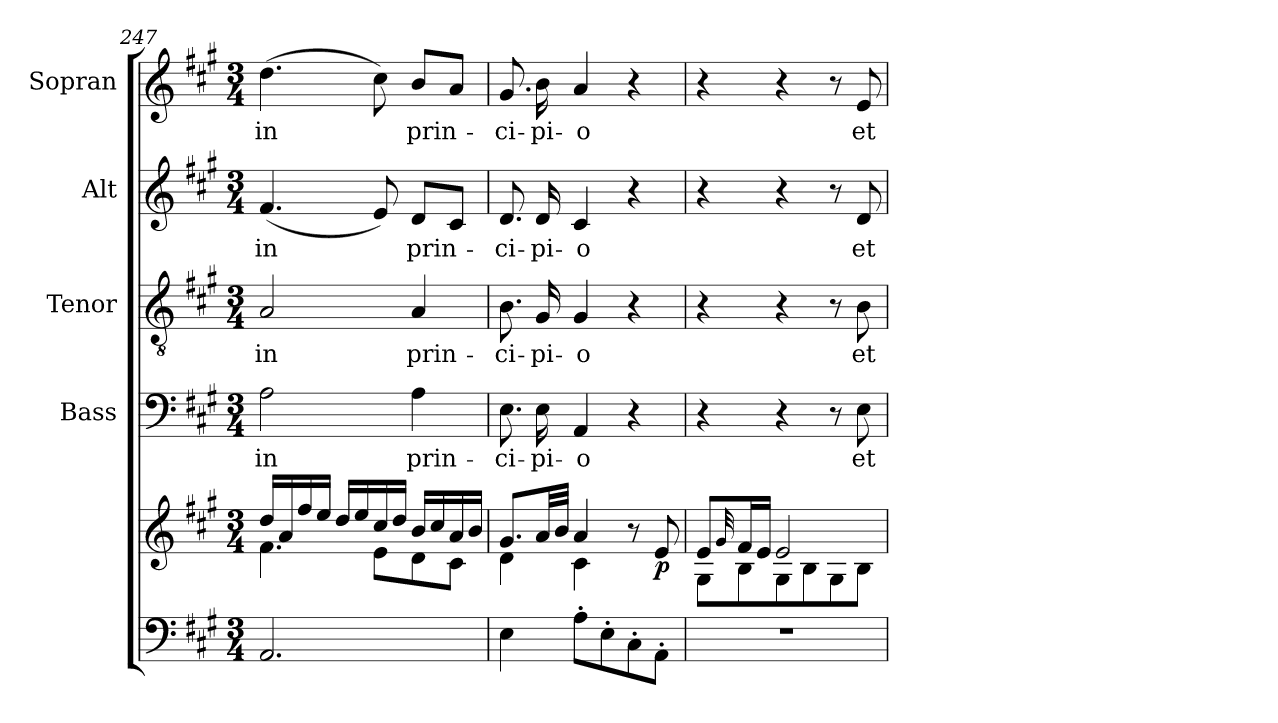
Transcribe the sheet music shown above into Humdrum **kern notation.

**kern	**kern	**dynam	**kern	**text	**kern	**text	**kern	**text	**kern	**text
*part5	*part5	*part5	*part4	*part4	*part3	*part3	*part2	*part2	*part1	*part1
*staff6	*staff5	*staff5/6	*staff4	*staff4	*staff3	*staff3	*staff2	*staff2	*staff1	*staff1
*	*	*	*I"Bass	*	*I"Tenor	*	*I"Alt	*	*I"Sopran	*
*	*	*	*I'B.	*	*I'T.	*	*I'A.	*	*I'S.	*
*clefF4	*clefG2	*	*clefF4	*	*clefGv2	*	*clefG2	*	*clefG2	*
*k[f#c#g#]	*k[f#c#g#]	*	*k[f#c#g#]	*	*k[f#c#g#]	*	*k[f#c#g#]	*	*k[f#c#g#]	*
*A:	*A:	*	*A:	*	*A:	*	*A:	*	*A:	*
*M3/4	*M3/4	*	*M3/4	*	*M3/4	*	*M3/4	*	*M3/4	*
=247	=247	=247	=247	=247	=247	=247	=247	=247	=247	=247
*	*^	*	*	*	*	*	*	*	*	*
!	!	!	!	!	!LO:LY:b	!	!LO:LY:b	!	!LO:LY:b	!	!LO:LY:b
2.AA/	16dd/LL	4.f#\	.	2A\	in	2A/	in	(<4.f#/	in	(>4.dd\	in
.	16a/	.	.	.	.	.	.	.	.	.	.
.	16ff#/	.	.	.	.	.	.	.	.	.	.
.	16ee/JJ	.	.	.	.	.	.	.	.	.	.
.	16dd/LL	.	.	.	.	.	.	.	.	.	.
.	16ee/	.	.	.	.	.	.	.	.	.	.
.	16cc#/	8e\L	.	.	.	.	.	8e/)	.	8cc#\)	.
.	16dd/JJ	.	.	.	.	.	.	.	.	.	.
!	!	!	!	!	!LO:LY:b	!	!LO:LY:b	!	!LO:LY:b	!	!LO:LY:b
.	16b/LL	8d\	.	4A\	prin-	4A/	prin-	8d/L	prin-	8b/L	prin-
.	16cc#/	.	.	.	.	.	.	.	.	.	.
.	16a/	8c#\J	.	.	.	.	.	8c#/J	.	8a/J	.
.	16b/JJ	.	.	.	.	.	.	.	.	.	.
=248	=248	=248	=248	=248	=248	=248	=248	=248	=248	=248	=248
!	!	!	!	!	!LO:LY:b	!	!LO:LY:b	!	!LO:LY:b	!	!LO:LY:b
4E\	8.g#/L	4d\	.	8.E\	-ci-	8.B\	-ci-	8.d/	-ci-	8.g#/	-ci-
!	!	!	!	!	!LO:LY:b	!	!LO:LY:b	!	!LO:LY:b	!	!LO:LY:b
.	32a/LL	.	.	16E\	-pi-	16G#/	-pi-	16d/	-pi-	16b\	-pi-
.	32b/JJJ	.	.	.	.	.	.	.	.	.	.
!	!	!	!	!	!LO:LY:b	!	!LO:LY:b	!	!LO:LY:b	!	!LO:LY:b
8A'>\L	4a/	4c#\	.	4AA/	-o	4G#/	-o	4c#/	-o	4a/	-o
8E'>\	.	.	.	.	.	.	.	.	.	.	.
8C#'>\	8r	4ryy	.	4r	.	4r	.	4r	.	4r	.
!	!	!	!LO:DY:b	!	!	!	!	!	!	!	!
8AA'>\J	8e/	.	p	.	.	.	.	.	.	.	.
=249	=249	=249	=249	=249	=249	=249	=249	=249	=249	=249	=249
2.r	8e/L	8G#\L	.	4r	.	4r	.	4r	.	4r	.
.	32qqg#/	.	.	.	.	.	.	.	.	.	.
.	16f#/L	8B\	.	.	.	.	.	.	.	.	.
.	16e/JJ	.	.	.	.	.	.	.	.	.	.
.	2e/	8G#\	.	4r	.	4r	.	4r	.	4r	.
.	.	8B\	.	.	.	.	.	.	.	.	.
.	.	8G#\	.	8r	.	8r	.	8r	.	8r	.
!	!	!	!	!	!LO:LY:b	!	!LO:LY:b	!	!LO:LY:b	!	!LO:LY:b
.	.	8B\J	.	8E\	et	8B\	et	8d/	et	8e/	et
*	*v	*v	*	*	*	*	*	*	*	*	*
=	=	=	=	=	=	=	=	=	=	=
*-	*-	*-	*-	*-	*-	*-	*-	*-	*-	*-
